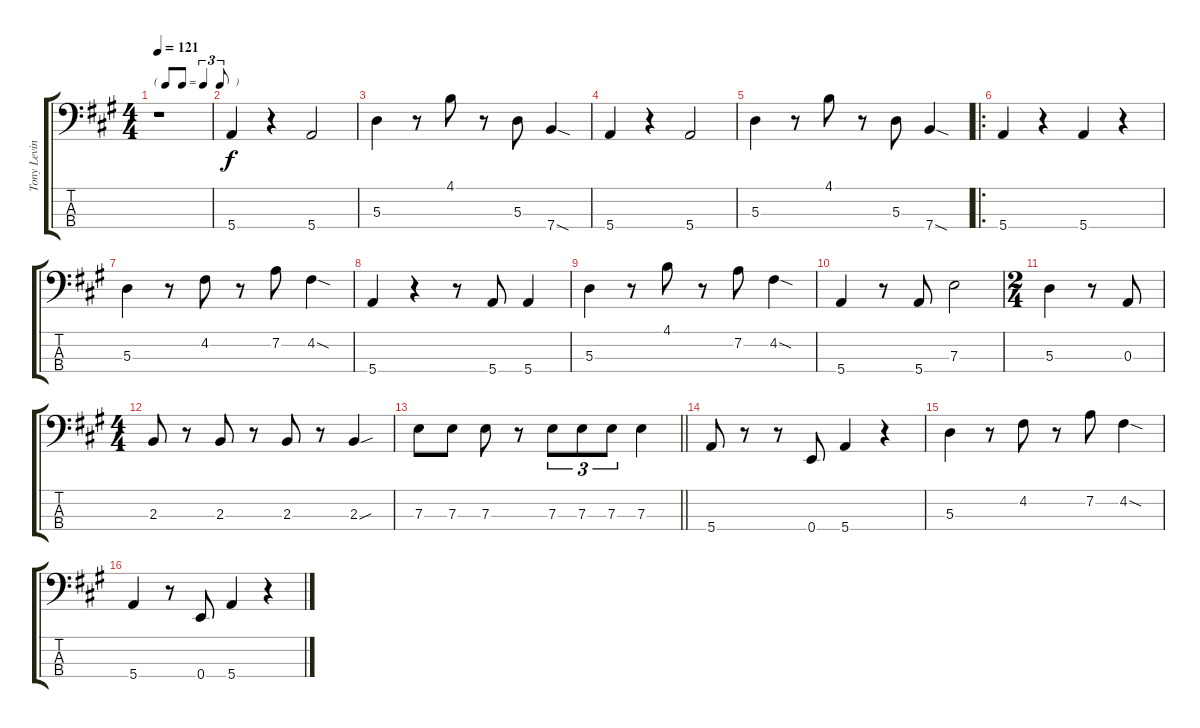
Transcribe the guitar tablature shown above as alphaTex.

\track ("Tony Levin - Bass" "Tony Levin") {instrument electricbassfinger}
\staff {score tabs}
\tuning (G2 D2 A1 E1) {hide}
\ts (4 4)
\tf triplet8th
\tempo 121
\clef f4
\ks a
r.1{dy f instrument electricbassfinger} |
5.4.4 r.4 5.4.2 |
5.3.4 r.8 4.1.8 r.8 5.3.8 7.4{sod}.4 |
5.4.4 r.4 5.4.2 |
5.3.4 r.8 4.1.8 r.8 5.3.8 7.4{sod}.4 |
\ro
5.4.4 r.4 5.4.4 r.4 |
5.3.4 r.8 4.2.8 r.8 7.2.8 4.2{sod}.4 |
5.4.4 r.4 r.8 5.4.8 5.4.4 |
5.3.4 r.8 4.1.8 r.8 7.2.8 4.2{sod}.4 |
5.4.4 r.8 5.4.8 7.3.2 |
\ts (2 4)
5.3.4 r.8 0.3.8 |
\ts (4 4)
2.3.8 r.8 2.3.8 r.8 2.3.8 r.8 2.3{sou}.4 |
\barLineRight lightlight
7.3.8 7.3.8 7.3.8 r.8 7.3.8{tu (3 2)} 7.3.8{tu (3 2)} 7.3.8{tu (3 2)} 7.3.4 |
5.4.8 r.8 r.8 0.4.8 5.4.4 r.4 |
5.3.4 r.8 4.2.8 r.8 7.2.8 4.2{sod}.4 |
5.4.4 r.8 0.4.8 5.4.4 r.4
